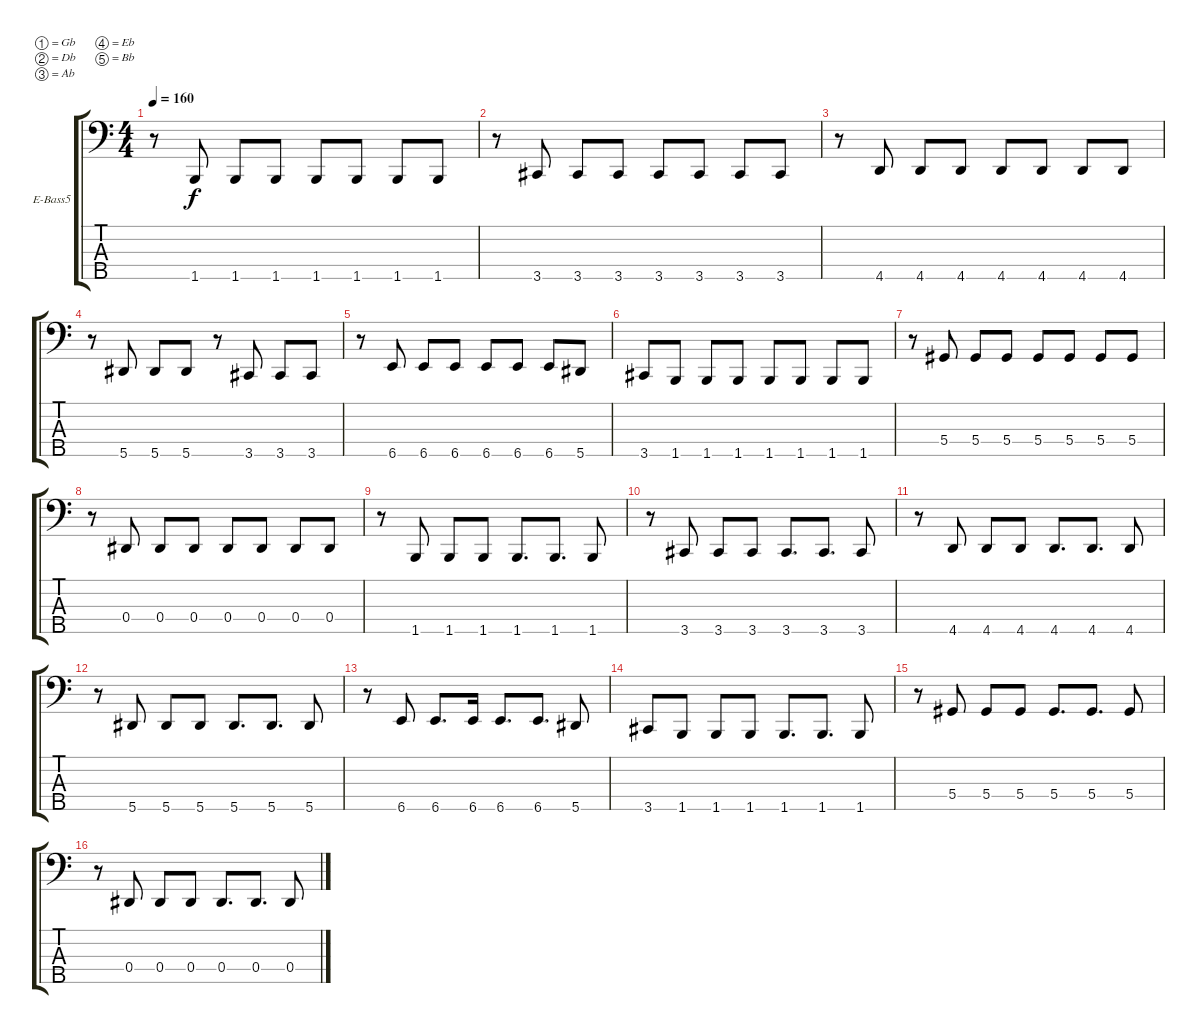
\defaultSystemsLayout 4
\bracketExtendMode groupsimilarinstruments
\firstSystemTrackNameOrientation horizontal
\otherSystemsTrackNameOrientation horizontal
\track ("Arif Mirabdolbaghi" "E-Bass5") {instrument electricbassfinger}
\staff {score tabs}
\tuning (Gb2 Db2 Ab1 Eb1 Bb0)
\ts (4 4)
\tempo 160
\clef f4
\ks c
r.8{dy f} 1.5.8 1.5.8 1.5.8 1.5.8 1.5.8 1.5.8 1.5.8 |
r.8 3.5.8 3.5.8 3.5.8 3.5.8 3.5.8 3.5.8 3.5.8 |
r.8 4.5.8 4.5.8 4.5.8 4.5.8 4.5.8 4.5.8 4.5.8 |
r.8 5.5.8 5.5.8 5.5.8 r.8 3.5.8 3.5.8 3.5.8 |
r.8 6.5.8 6.5.8 6.5.8 6.5.8 6.5.8 6.5.8 5.5.8 |
3.5.8 1.5.8 1.5.8 1.5.8 1.5.8 1.5.8 1.5.8 1.5.8 |
r.8 5.4.8 5.4.8 5.4.8 5.4.8 5.4.8 5.4.8 5.4.8 |
r.8 0.4.8 0.4.8 0.4.8 0.4.8 0.4.8 0.4.8 0.4.8 |
r.8 1.5.8 1.5.8 1.5.8 1.5.8{d} 1.5.8{d} 1.5.8 |
r.8 3.5.8 3.5.8 3.5.8 3.5.8{d} 3.5.8{d} 3.5.8 |
r.8 4.5.8 4.5.8 4.5.8 4.5.8{d} 4.5.8{d} 4.5.8 |
r.8 5.5.8 5.5.8 5.5.8 5.5.8{d} 5.5.8{d} 5.5.8 |
r.8 6.5.8 6.5.8{d} 6.5.16 6.5.8{d} 6.5.8{d} 5.5.8 |
3.5.8 1.5.8 1.5.8 1.5.8 1.5.8{d} 1.5.8{d} 1.5.8 |
r.8 5.4.8 5.4.8 5.4.8 5.4.8{d} 5.4.8{d} 5.4.8 |
r.8 0.4.8 0.4.8 0.4.8 0.4.8{d} 0.4.8{d} 0.4.8
